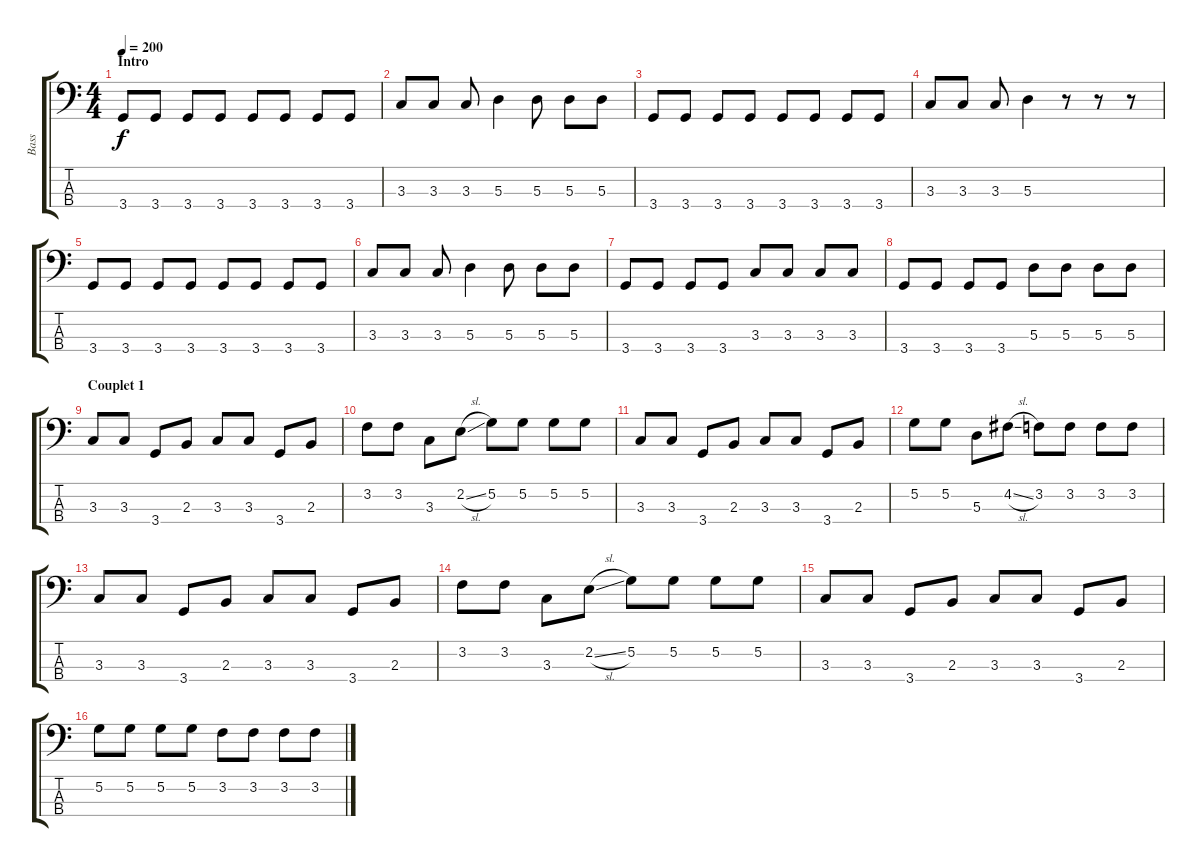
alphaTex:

\track ("Bass" "Bass") {instrument electricbassfinger}
\staff {score tabs}
\tuning (G2 D2 A1 E1) {hide}
\ts (4 4)
\section ("" "Intro")
\tempo 200
\clef f4
\ks c
3.4.8{dy f instrument electricbassfinger} 3.4.8 3.4.8 3.4.8 3.4.8 3.4.8 3.4.8 3.4.8 |
3.3.8 3.3.8 3.3.8 5.3.4 5.3.8 5.3.8 5.3.8 |
3.4.8 3.4.8 3.4.8 3.4.8 3.4.8 3.4.8 3.4.8 3.4.8 |
3.3.8 3.3.8 3.3.8 5.3.4 r.8 r.8 r.8 |
3.4.8 3.4.8 3.4.8 3.4.8 3.4.8 3.4.8 3.4.8 3.4.8 |
3.3.8 3.3.8 3.3.8 5.3.4 5.3.8 5.3.8 5.3.8 |
3.4.8 3.4.8 3.4.8 3.4.8 3.3.8 3.3.8 3.3.8 3.3.8 |
3.4.8 3.4.8 3.4.8 3.4.8 5.3.8 5.3.8 5.3.8 5.3.8 |
\section ("" "Couplet 1")
3.3.8 3.3.8 3.4.8 2.3.8 3.3.8 3.3.8 3.4.8 2.3.8 |
3.2.8 3.2.8 3.3.8 2.2{sl}.8 5.2.8 5.2.8 5.2.8 5.2.8 |
3.3.8 3.3.8 3.4.8 2.3.8 3.3.8 3.3.8 3.4.8 2.3.8 |
5.2.8 5.2.8 5.3.8 4.2{sl}.8 3.2.8 3.2.8 3.2.8 3.2.8 |
3.3.8 3.3.8 3.4.8 2.3.8 3.3.8 3.3.8 3.4.8 2.3.8 |
3.2.8 3.2.8 3.3.8 2.2{sl}.8 5.2.8 5.2.8 5.2.8 5.2.8 |
3.3.8 3.3.8 3.4.8 2.3.8 3.3.8 3.3.8 3.4.8 2.3.8 |
5.2.8 5.2.8 5.2.8 5.2.8 3.2.8 3.2.8 3.2.8 3.2.8
